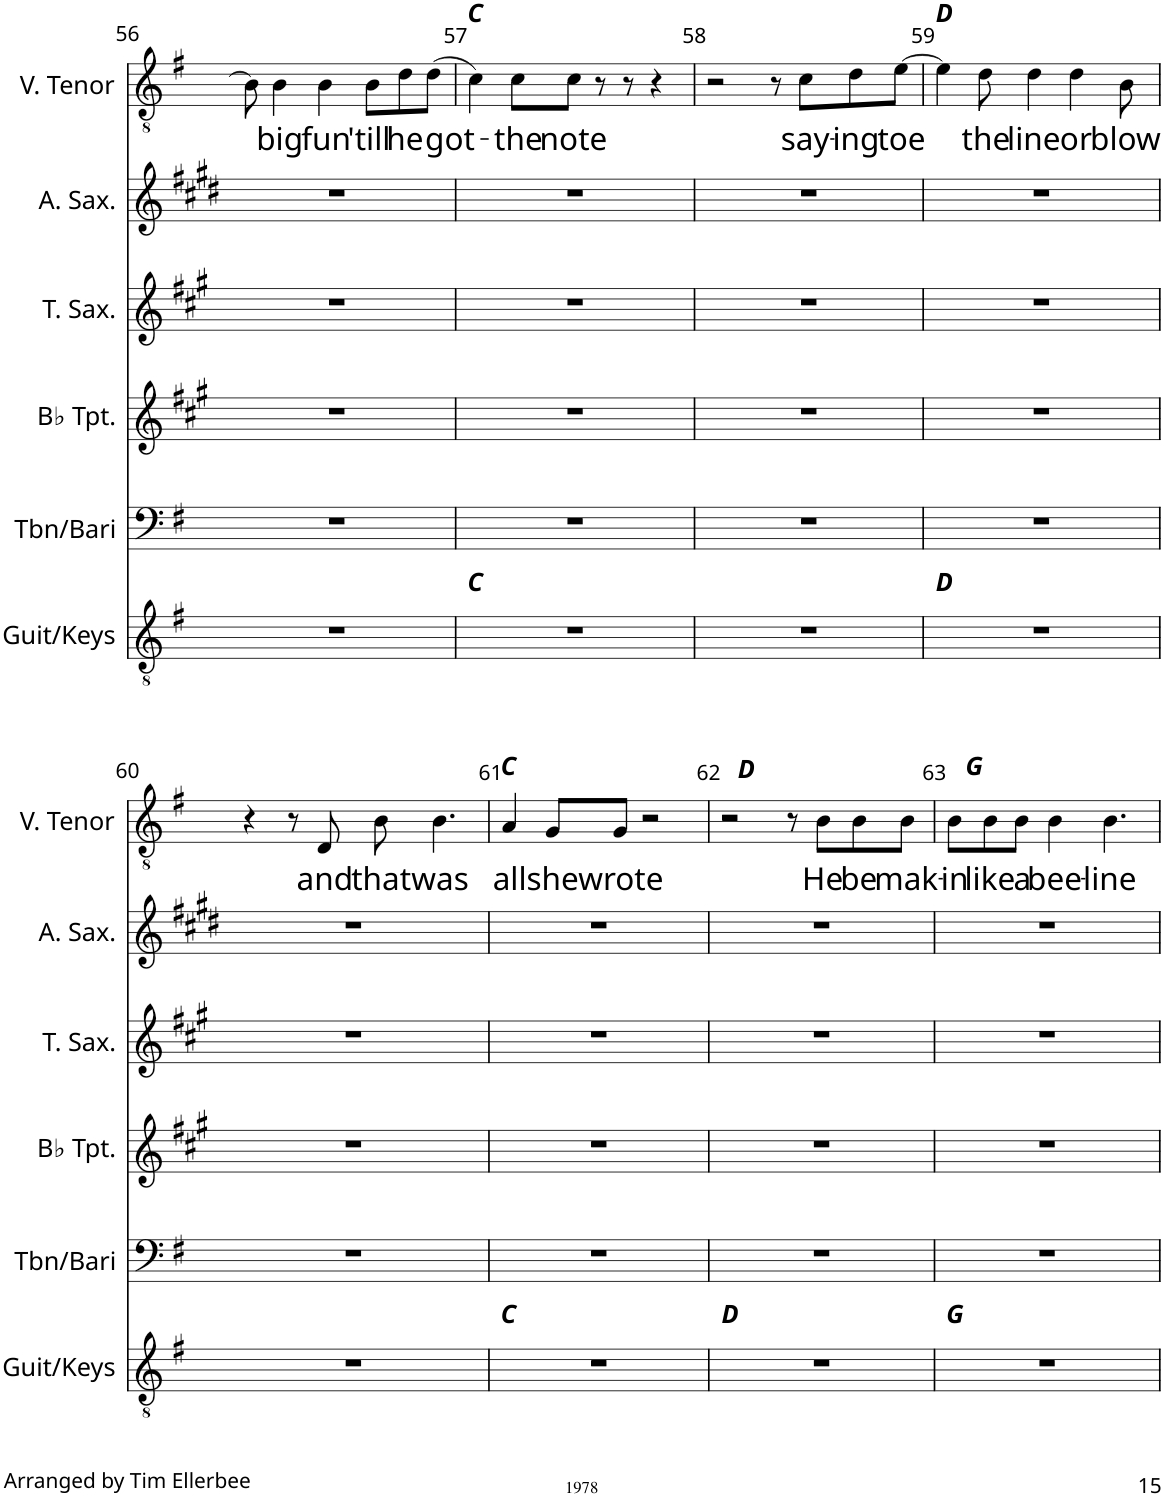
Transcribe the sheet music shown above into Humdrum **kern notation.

**kern	**harte	**kern	**kern	**kern	**kern	**kern	**text	**harte
*part6	*part6	*part5	*part4	*part3	*part2	*part1	*part1	*part1
*staff6	*	*staff5	*staff4	*staff3	*staff2	*staff1	*staff1	*
*I"Guit/Keys	*	*I"Tbn/Bari	*I"Bb Trumpet	*I"Tenor Saxophone	*I"Alto Saxophone	*I"V. Tenor	*	*
*I'Guit/Keys	*	*I'Tbn/Bari	*I'Bb Tpt.	*I'T. Sax.	*I'A. Sax.	*I'V. Tenor	*	*
!!LO:PB:g=z
*clefGv2	*	*clefF4	*clefG2	*clefG2	*clefG2	*clefGv2	*	*
*	*	*	*Trd1c2	*Trd8c14	*Trd5c9	*	*	*
*k[f#]	*	*k[f#]	*k[f#c#g#]	*k[f#c#g#]	*k[f#c#g#d#]	*k[f#]	*	*
*M4/4	*	*M4/4	*M4/4	*M4/4	*M4/4	*M4/4	*	*
=56	=56	=56	=56	=56	=56	=56	=56	=56
1r	.	1r	1r	1r	1r	8B\]	.	.
!	!	!	!	!	!	!	!LO:LY:b	!
.	.	.	.	.	.	4B\	big	.
!	!	!	!	!	!	!	!LO:LY:b	!
.	.	.	.	.	.	4B\	fun	.
!	!	!	!	!	!	!	!LO:LY:b	!
.	.	.	.	.	.	8B\L	'till	.
!	!	!	!	!	!	!	!LO:LY:b	!
.	.	.	.	.	.	8d\	he	.
!	!	!	!	!	!	!	!LO:LY:b	!
.	.	.	.	.	.	(8d\J	got-	.
=57	=57	=57	=57	=57	=57	=57	=57	=57
1r	C:maj	1r	1r	1r	1r	4c\)	.	C:maj
!	!	!	!	!	!	!	!LO:LY:b	!
.	.	.	.	.	.	8c\L	-the	.
!	!	!	!	!	!	!	!LO:LY:b	!
.	.	.	.	.	.	8c\J	note	.
.	.	.	.	.	.	8r	.	.
.	.	.	.	.	.	8r	.	.
.	.	.	.	.	.	4r	.	.
=58	=58	=58	=58	=58	=58	=58	=58	=58
1r	.	1r	1r	1r	1r	2r	.	.
.	.	.	.	.	.	8r	.	.
!	!	!	!	!	!	!	!LO:LY:b	!
.	.	.	.	.	.	8c\L	say-	.
!	!	!	!	!	!	!	!LO:LY:b	!
.	.	.	.	.	.	8d\	-ing	.
!	!	!	!	!	!	!	!LO:LY:b	!
.	.	.	.	.	.	[8e\J	toe	.
=59	=59	=59	=59	=59	=59	=59	=59	=59
1r	D:maj	1r	1r	1r	1r	4e\]	.	D:maj
!	!	!	!	!	!	!	!LO:LY:b	!
.	.	.	.	.	.	8d\	the	.
!	!	!	!	!	!	!	!LO:LY:b	!
.	.	.	.	.	.	4d\	line	.
!	!	!	!	!	!	!	!LO:LY:b	!
.	.	.	.	.	.	4d\	or	.
!	!	!	!	!	!	!	!LO:LY:b	!
.	.	.	.	.	.	8B\	blow	.
!!LO:LB:g=z
=60	=60	=60	=60	=60	=60	=60	=60	=60
1r	.	1r	1r	1r	1r	4r	.	.
.	.	.	.	.	.	8r	.	.
!	!	!	!	!	!	!	!LO:LY:b	!
.	.	.	.	.	.	8D/	and	.
!	!	!	!	!	!	!	!LO:LY:b	!
.	.	.	.	.	.	8B\	that	.
!	!	!	!	!	!	!	!LO:LY:b	!
.	.	.	.	.	.	4.B\	was	.
=61	=61	=61	=61	=61	=61	=61	=61	=61
!	!	!	!	!	!	!	!LO:LY:b	!
1r	C:maj	1r	1r	1r	1r	4A/	all	C:maj
!	!	!	!	!	!	!	!LO:LY:b	!
.	.	.	.	.	.	8G/L	she	.
!	!	!	!	!	!	!	!LO:LY:b	!
.	.	.	.	.	.	8G/J	wrote	.
.	.	.	.	.	.	2r	.	.
=62	=62	=62	=62	=62	=62	=62	=62	=62
1r	D:maj	1r	1r	1r	1r	2r	.	D:maj
.	.	.	.	.	.	8r	.	.
!	!	!	!	!	!	!	!LO:LY:b	!
.	.	.	.	.	.	8B\L	He	.
!	!	!	!	!	!	!	!LO:LY:b	!
.	.	.	.	.	.	8B\	be	.
!	!	!	!	!	!	!	!LO:LY:b	!
.	.	.	.	.	.	8B\J	mak-	.
=63	=63	=63	=63	=63	=63	=63	=63	=63
!	!	!	!	!	!	!	!LO:LY:b	!
1r	G:maj	1r	1r	1r	1r	8B\L	-in	G:maj
!	!	!	!	!	!	!	!LO:LY:b	!
.	.	.	.	.	.	8B\	like	.
!	!	!	!	!	!	!	!LO:LY:b	!
.	.	.	.	.	.	8B\J	a	.
!	!	!	!	!	!	!	!LO:LY:b	!
.	.	.	.	.	.	4B\	bee-	.
!	!	!	!	!	!	!	!LO:LY:b	!
.	.	.	.	.	.	4.B\	-line	.
=	=	=	=	=	=	=	=	=
*-	*-	*-	*-	*-	*-	*-	*-	*-
